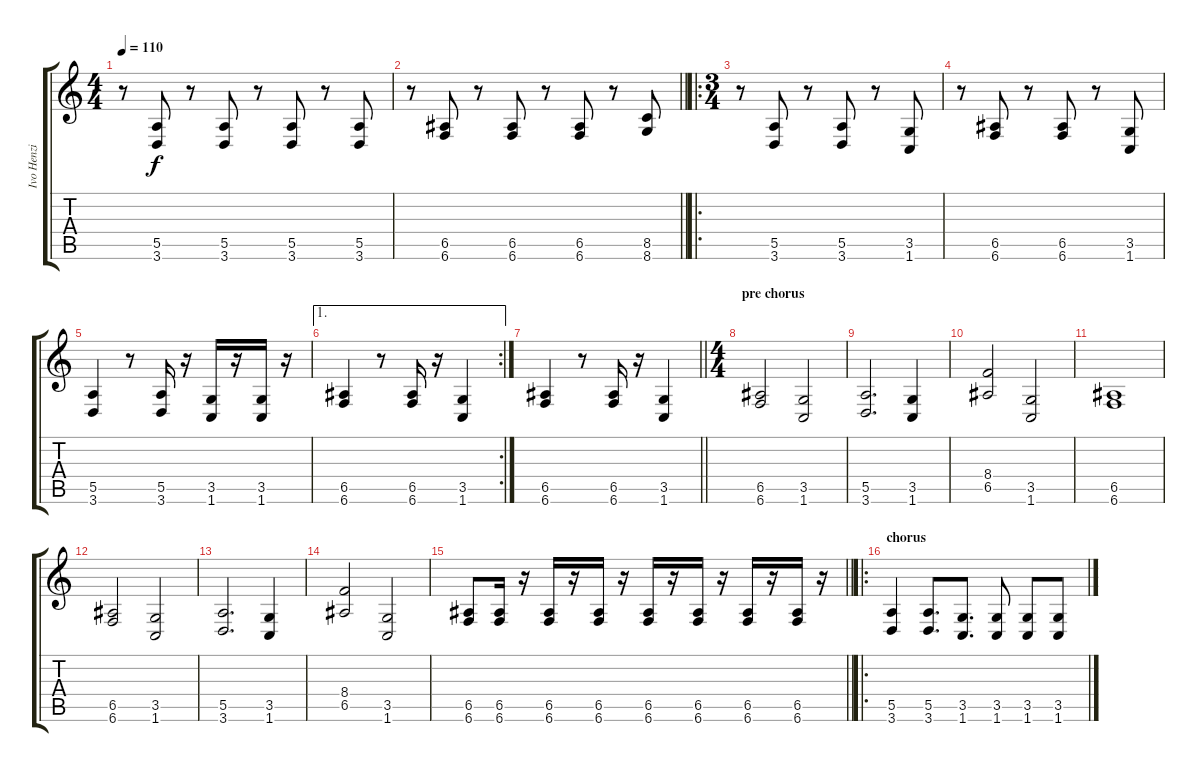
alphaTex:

\track ("Ivo Henzi" "Ivo Henzi") {instrument distortionguitar}
\staff {score tabs}
\tuning (B3 Gb3 D3 A2 E2 B1) {hide}
\ts (4 4)
\tempo 110
\clef g2
\ks c
r.8{dy f} (5.5 3.6).8 r.8 (5.5 3.6).8 r.8 (5.5 3.6).8 r.8 (5.5 3.6).8 |
\barLineRight lightlight
r.8 (6.5 6.6).8 r.8 (6.5 6.6).8 r.8 (6.5 6.6).8 r.8 (8.5 8.6).8 |
\ro
\ts (3 4)
\section ("" "")
r.8 (5.5 3.6).8 r.8 (5.5 3.6).8 r.8 (3.5 1.6).8 |
r.8 (6.5 6.6).8 r.8 (6.5 6.6).8 r.8 (3.5 1.6).8 |
(5.5 3.6).4 r.8 (5.5 3.6).16 r.16 (3.5 1.6).16 r.16 (3.5 1.6).16 r.16 |
\ae 1
\rc 2
(6.5 6.6).4 r.8 (6.5 6.6).16 r.16 (3.5 1.6).4 |
\barLineRight lightlight
(6.5 6.6).4 r.8 (6.5 6.6).16 r.16 (3.5 1.6).4 |
\ts (4 4)
\section ("" "pre chorus")
(6.5 6.6).2 (3.5 1.6).2 |
(5.5 3.6).2{d} (3.5 1.6).4 |
(8.4 6.5).2 (3.5 1.6).2 |
(6.5 6.6).1 |
(6.5 6.6).2 (3.5 1.6).2 |
(5.5 3.6).2{d} (3.5 1.6).4 |
(8.4 6.5).2 (3.5 1.6).2 |
\barLineRight lightlight
(6.5 6.6).8 (6.5 6.6).16 r.16 (6.5 6.6).16 r.16 (6.5 6.6).16 r.16 (6.5 6.6).16 r.16 (6.5 6.6).16 r.16 (6.5 6.6).16 r.16 (6.5 6.6).16 r.16 |
\ro
\section ("" "chorus")
(5.5 3.6).4 (5.5 3.6).8{d} (3.5 1.6).8{d} (3.5 1.6).8 (3.5 1.6).8 (3.5 1.6).8
